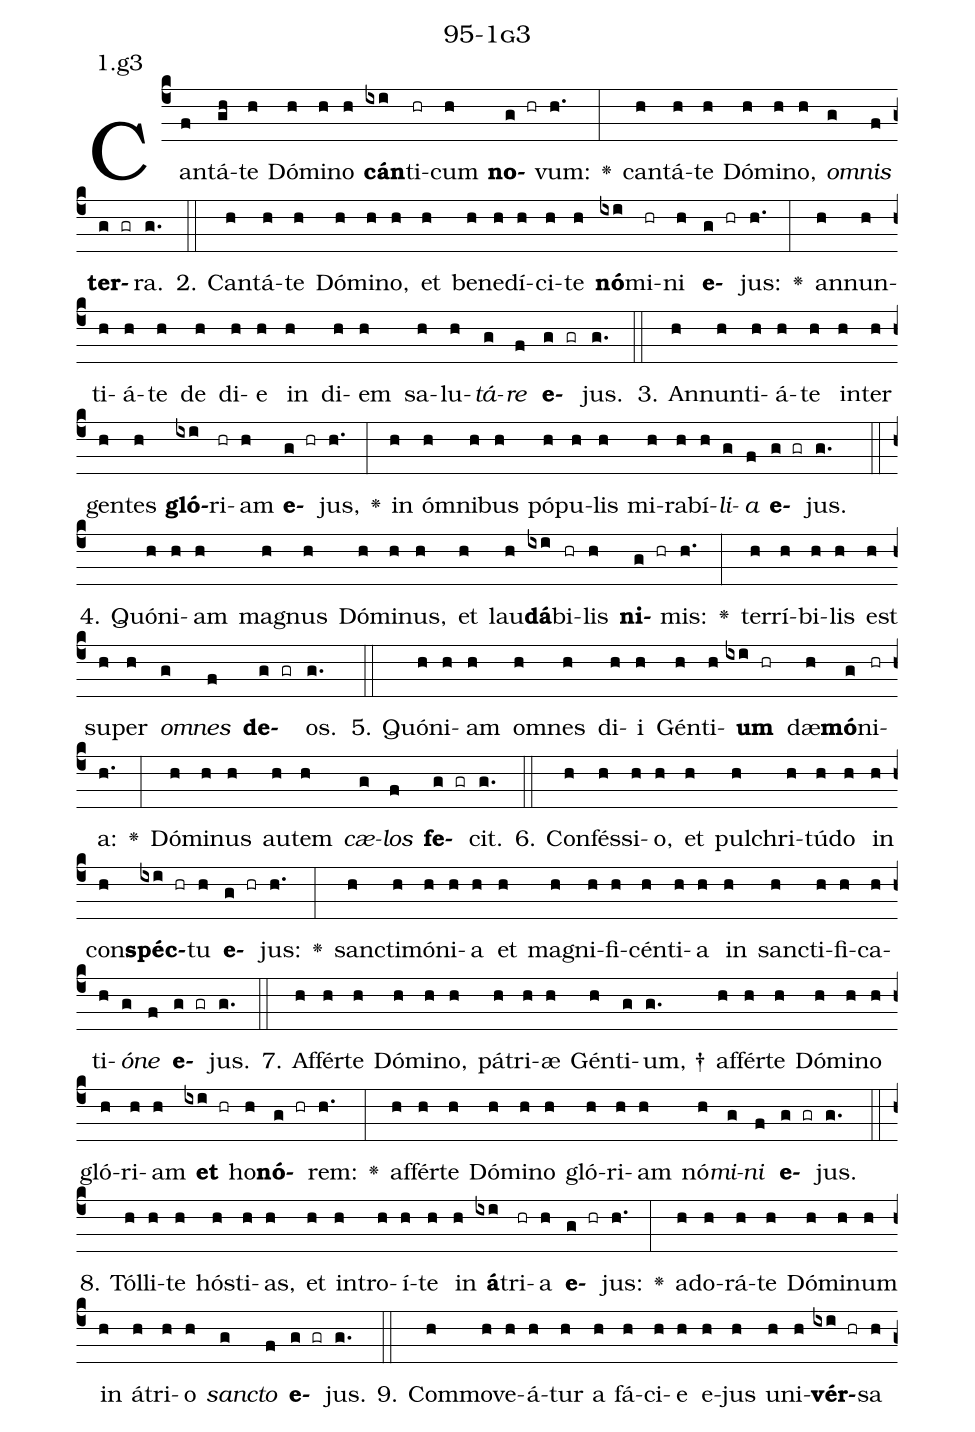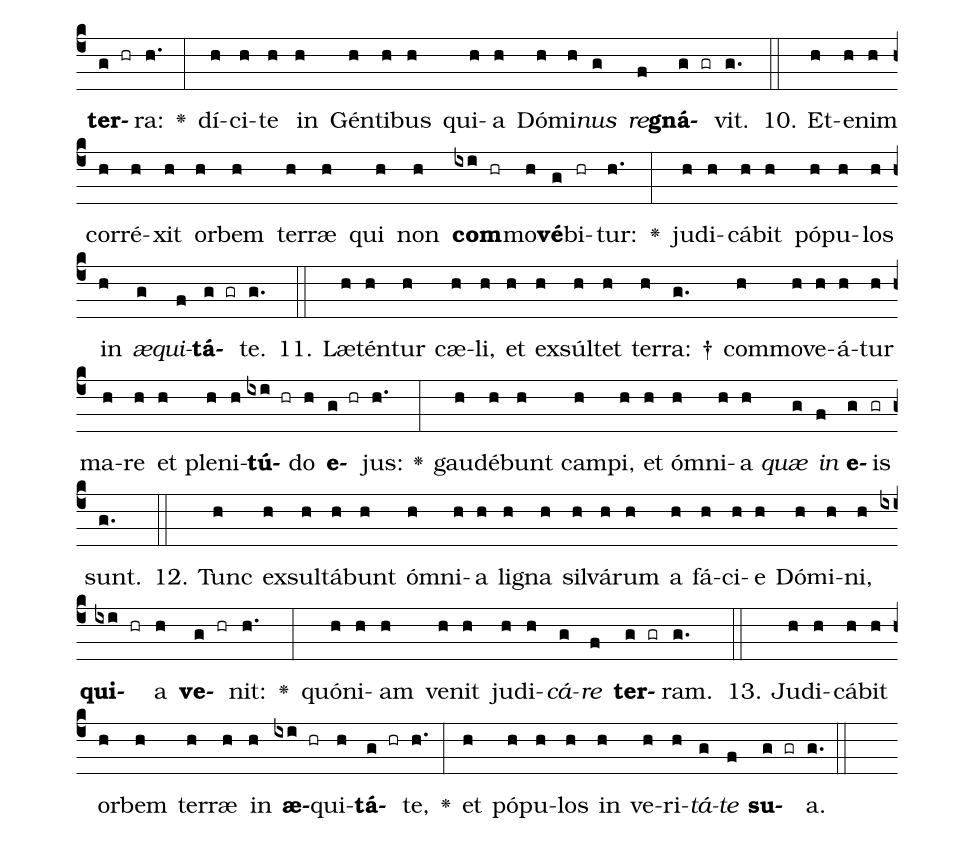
name: 95-1g3;
annotation: 1.g3;
%%
(c4)Can(f)tá(gh)te(h) Dó(h)mi(h)no(h) <b>cán</b>(ixi)ti(hr)cum(h) <b>no</b>(g hr)vum:(h.) <v>\greheightstar</v>(:) can(h)tá(h)te(h) Dó(h)mi(h)no,(h) <i>om</i>(g)<i>nis</i>(f) <b>ter</b>(g gr)ra.(g.) (::)
2. Can(h)tá(h)te(h) Dó(h)mi(h)no,(h) et(h) be(h)ne(h)dí(h)ci(h)te(h) <b>nó</b>(ixi)mi(hr)ni(h) <b>e</b>(g hr)jus:(h.) <v>\greheightstar</v>(:) an(h)nun(h)ti(h)á(h)te(h) de(h) di(h)e(h) in(h) di(h)em(h) sa(h)lu(h)<i>tá</i>(g)<i>re</i>(f) <b>e</b>(g gr)jus.(g.) (::)
3. An(h)nun(h)ti(h)á(h)te(h) in(h)ter(h) gen(h)tes(h) <b>gló</b>(ixi)ri(hr)am(h) <b>e</b>(g hr)jus,(h.) <v>\greheightstar</v>(:) in(h) óm(h)ni(h)bus(h) pó(h)pu(h)lis(h) mi(h)ra(h)bí(h)<i>li</i>(g)<i>a</i>(f) <b>e</b>(g gr)jus.(g.) (::)
4. Quón(h)i(h)am(h) ma(h)gnus(h) Dó(h)mi(h)nus,(h) et(h) lau(h)<b>dá</b>(ixi)bi(hr)lis(h) <b>ni</b>(g hr)mis:(h.) <v>\greheightstar</v>(:) ter(h)rí(h)bi(h)lis(h) est(h) su(h)per(h) <i>om</i>(g)<i>nes</i>(f) <b>de</b>(g gr)os.(g.) (::)
5. Quón(h)i(h)am(h) om(h)nes(h) di(h)i(h) Gén(h)ti(h)<b>um</b>(ixi hr) dæ(h)<b>mó</b>(g)ni(hr)a:(h.) <v>\greheightstar</v>(:) Dó(h)mi(h)nus(h) au(h)tem(h) <i>cæ</i>(g)<i>los</i>(f) <b>fe</b>(g gr)cit.(g.) (::)
6. Con(h)fés(h)si(h)o,(h) et(h) pul(h)chri(h)tú(h)do(h) in(h) con(h)<b>spéc</b>(ixi hr)tu(h) <b>e</b>(g hr)jus:(h.) <v>\greheightstar</v>(:) sanc(h)ti(h)mó(h)ni(h)a(h) et(h) ma(h)gni(h)fi(h)cén(h)ti(h)a(h) in(h) sanc(h)ti(h)fi(h)ca(h)ti(h)<i>ó</i>(g)<i>ne</i>(f) <b>e</b>(g gr)jus.(g.) (::)
7. Af(h)fér(h)te(h) Dó(h)mi(h)no,(h) pá(h)tri(h)æ(h) Gén(h)ti(g)um, †(g.) af(h)fér(h)te(h) Dó(h)mi(h)no(h) gló(h)ri(h)am(h) <b>et</b>(ixi hr) ho(h)<b>nó</b>(g hr)rem:(h.) <v>\greheightstar</v>(:) af(h)fér(h)te(h) Dó(h)mi(h)no(h) gló(h)ri(h)am(h) nó(h)<i>mi</i>(g)<i>ni</i>(f) <b>e</b>(g gr)jus.(g.) (::)
8. Tól(h)li(h)te(h) hós(h)ti(h)as,(h) et(h) in(h)tro(h)í(h)te(h) in(h) <b>á</b>(ixi)tri(hr)a(h) <b>e</b>(g hr)jus:(h.) <v>\greheightstar</v>(:) ad(h)o(h)rá(h)te(h) Dó(h)mi(h)num(h) in(h) á(h)tri(h)o(h) <i>sanc</i>(g)<i>to</i>(f) <b>e</b>(g gr)jus.(g.) (::)
9. Com(h)mo(h)ve(h)á(h)tur(h) a(h) fá(h)ci(h)e(h) e(h)jus(h) u(h)ni(h)<b>vér</b>(ixi hr)sa(h) <b>ter</b>(g hr)ra:(h.) <v>\greheightstar</v>(:) dí(h)ci(h)te(h) in(h) Gén(h)ti(h)bus(h) qui(h)a(h) Dó(h)mi(h)<i>nus</i>(g) <i>re</i>(f)<b>gná</b>(g gr)vit.(g.) (::)
10. Et(h)e(h)nim(h) cor(h)ré(h)xit(h) or(h)bem(h) ter(h)ræ(h) qui(h) non(h) <b>com</b>(ixi hr)mo(h)<b>vé</b>(g)bi(hr)tur:(h.) <v>\greheightstar</v>(:) ju(h)di(h)cá(h)bit(h) pó(h)pu(h)los(h) in(h) <i>æ</i>(g)<i>qui</i>(f)<b>tá</b>(g gr)te.(g.) (::)
11. Læ(h)tén(h)tur(h) cæ(h)li,(h) et(h) ex(h)súl(h)tet(h) ter(h)ra: †(g.) com(h)mo(h)ve(h)á(h)tur(h) ma(h)re(h) et(h) ple(h)ni(h)<b>tú</b>(ixi hr)do(h) <b>e</b>(g hr)jus:(h.) <v>\greheightstar</v>(:) gau(h)dé(h)bunt(h) cam(h)pi,(h) et(h) óm(h)ni(h)a(h) <i>quæ</i>(g) <i>in</i>(f) <b>e</b>(g)is(gr) sunt.(g.) (::)
12. Tunc(h) ex(h)sul(h)tá(h)bunt(h) óm(h)ni(h)a(h) li(h)gna(h) sil(h)vá(h)rum(h) a(h) fá(h)ci(h)e(h) Dó(h)mi(h)ni,(h) <b>qui</b>(ixi hr)a(h) <b>ve</b>(g hr)nit:(h.) <v>\greheightstar</v>(:) quón(h)i(h)am(h) ve(h)nit(h) ju(h)di(h)<i>cá</i>(g)<i>re</i>(f) <b>ter</b>(g gr)ram.(g.) (::)
13. Ju(h)di(h)cá(h)bit(h) or(h)bem(h) ter(h)ræ(h) in(h) <b>æ</b>(ixi hr)qui(h)<b>tá</b>(g hr)te,(h.) <v>\greheightstar</v>(:) et(h) pó(h)pu(h)los(h) in(h) ve(h)ri(h)<i>tá</i>(g)<i>te</i>(f) <b>su</b>(g gr)a.(g.) (::)
